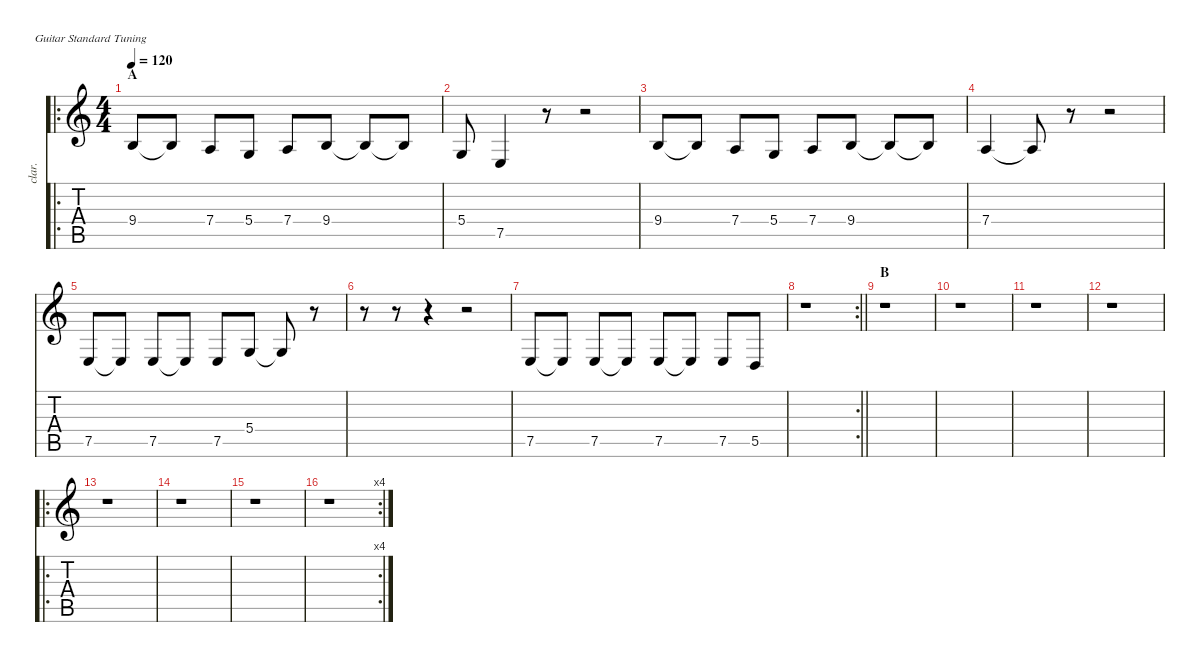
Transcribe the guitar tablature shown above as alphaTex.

\defaultSystemsLayout 4
\hideDynamics
\bracketExtendMode nobrackets
\otherSystemsTrackNameOrientation horizontal
\track ("vox" "clar.") {instrument clarinet}
\staff {score tabs}
\tuning (E4 B3 G3 D3 A2 E2)
\ro
\ts (4 4)
\section ("" "A")
\tempo 120
\clef g2
\ks c
9.4.8{dy f beam Up} 9.4{t}.8{beam Up} 7.4.8{beam Up} 5.4.8{beam Up} 7.4.8{beam Up} 9.4.8{beam Up} 9.4{t}.8{beam Up} 9.4{t}.8{beam Up} |
5.4.8{beam Up} 7.5.4{beam Up} r.8{beam Up} r.2{beam Up} |
9.4.8{beam Up} 9.4{t}.8{beam Up} 7.4.8{beam Up} 5.4.8{beam Up} 7.4.8{beam Up} 9.4.8{beam Up} 9.4{t}.8{beam Up} 9.4{t}.8{beam Up} |
7.4.4{beam Up} 7.4{t}.8{beam Up} r.8{beam Up} r.2{beam Up} |
7.5.8{beam Up} 7.5{t}.8{beam Up} 7.5.8{beam Up} 7.5{t}.8{beam Up} 7.5.8{beam Up} 5.4.8{beam Up} 5.4{t}.8{beam Up} r.8{beam Up} |
r.8{beam Down} r.8{beam Down} r.4{beam Down} r.2{beam Down} |
7.5.8{beam Up} 7.5{t}.8{beam Up} 7.5.8{beam Up} 7.5{t}.8{beam Up} 7.5.8{beam Up} 7.5{t}.8{beam Up} 7.5.8{beam Up} 5.5.8{beam Up} |
\rc 2
\barLineRight lightlight
r.1{beam Down} |
\section ("" "B")
r.1{beam Down} |
r.1{beam Down} |
r.1{beam Down} |
r.1{beam Down} |
\ro
r.1{beam Down} |
r.1{beam Down} |
r.1{beam Down} |
\rc 4
r.1{beam Down}
